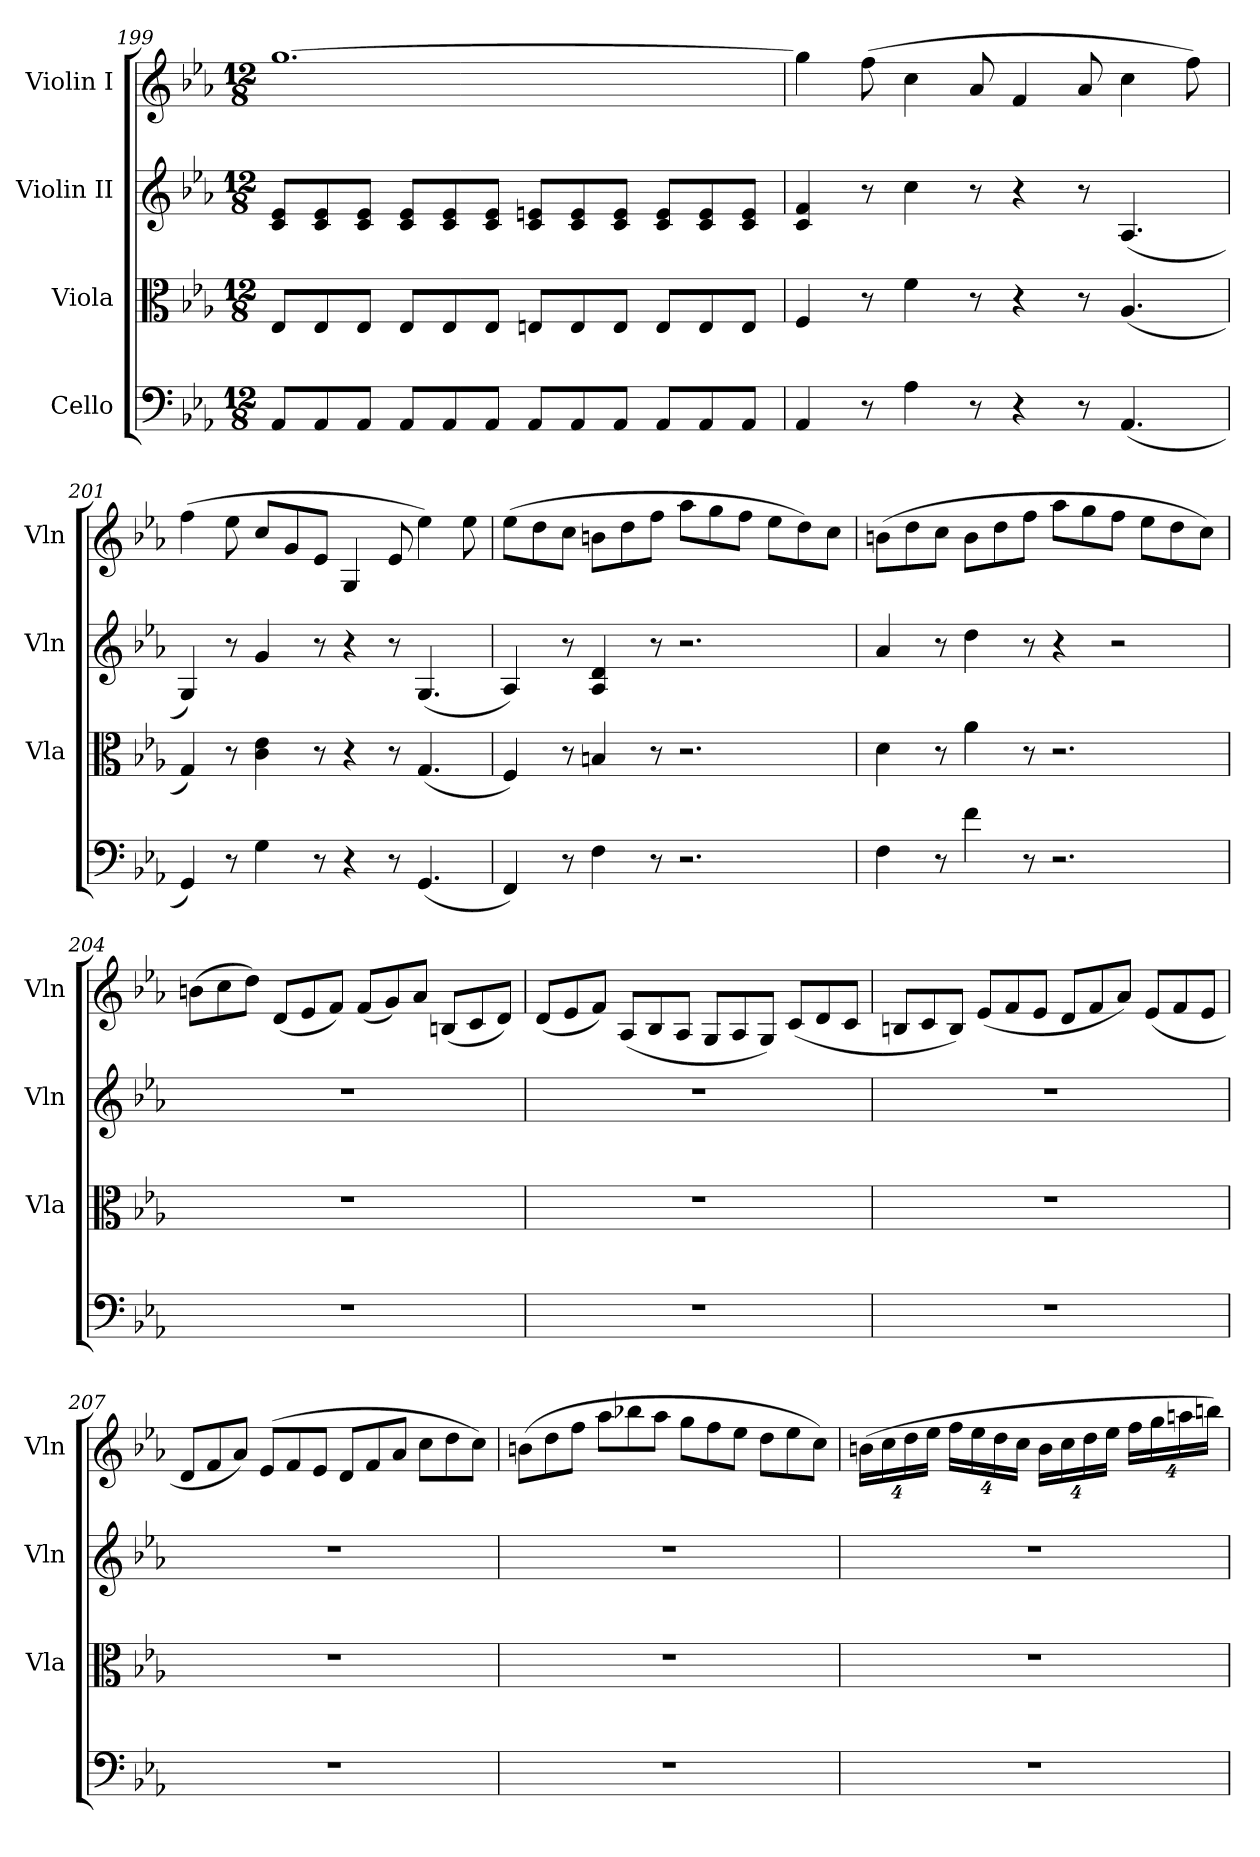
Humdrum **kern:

**kern	**kern	**kern	**kern
*part4	*part3	*part2	*part1
*staff4	*staff3	*staff2	*staff1
*I"Cello	*I"Viola	*I"Violin II	*I"Violin I
*	*I'Vla	*I'Vln	*I'Vln
*clefF4	*clefC3	*clefG2	*clefG2
*k[b-e-a-]	*k[b-e-a-]	*k[b-e-a-]	*k[b-e-a-]
*M12/8	*M12/8	*M12/8	*M12/8
=199	=199	=199	=199
8AA-/L	8E-/L	8c/ 8e-/L	[1.gg
8AA-/	8E-/	8c/ 8e-/	.
8AA-/J	8E-/J	8c/ 8e-/J	.
8AA-/L	8E-/L	8c/ 8e-/L	.
8AA-/	8E-/	8c/ 8e-/	.
8AA-/J	8E-/J	8c/ 8e-/J	.
8AA-/L	8En/L	8c/ 8en/L	.
8AA-/	8E/	8c/ 8e/	.
8AA-/J	8E/J	8c/ 8e/J	.
8AA-/L	8E/L	8c/ 8e/L	.
8AA-/	8E/	8c/ 8e/	.
8AA-/J	8E/J	8c/ 8e/J	.
=200	=200	=200	=200
4AA-/	4F/	4c/ 4f/	4gg\]
8r	8r	8r	(>8ff\
4A-\	4f\	4cc\	4cc\
8r	8r	8r	8a-/
4r	4r	4r	4f/
8r	8r	8r	8a-/
(<4.AA-/	(<4.A-/	(<4.A-/	4cc\
.	.	.	8ff\)
!!LO:LB:g=z
=201	=201	=201	=201
4GG/)	4G/)	4G/)	(>4ff\
8r	8r	8r	8ee-\
4G\	4c\ 4e-\	4g/	8cc/L
.	.	.	8g/
8r	8r	8r	8e-/J
4r	4r	4r	4G/
8r	8r	8r	8e-/
(<4.GG/	(<4.G/	(<4.G/	4ee-\)
.	.	.	8ee-\
=202	=202	=202	=202
4FF/)	4F/)	4A-/)	(>8ee-\L
.	.	.	8dd\
8r	8r	8r	8cc\J
4F\	4Bn/	4A-/ 4d/	8bn\L
.	.	.	8dd\
8r	8r	8r	8ff\J
2.r	2.r	2.r	8aa-\L
.	.	.	8gg\
.	.	.	8ff\J
.	.	.	8ee-\L
.	.	.	8dd\)
.	.	.	8cc\J
=203	=203	=203	=203
4F\	4d\	4a-/	(>8bn\L
.	.	.	8dd\
8r	8r	8r	8cc\J
4f\	4a-\	4dd\	8b\L
.	.	.	8dd\
8r	8r	8r	8ff\J
2.r	2.r	4r	8aa-\L
.	.	.	8gg\
.	.	2r	8ff\J
.	.	.	8ee-\L
.	.	.	8dd\
.	.	.	8cc\J)
=204	=204	=204	=204
1.r	1.r	1.r	(>8bn\L
.	.	.	8cc\
.	.	.	8dd\J)
.	.	.	(<8d/L
.	.	.	8e-/
.	.	.	8f/J)
.	.	.	(<8f/L
.	.	.	8g/)
.	.	.	8a-/J
.	.	.	(<8Bn/L
.	.	.	8c/
.	.	.	8d/J)
=205	=205	=205	=205
1.r	1.r	1.r	(<8d/L
.	.	.	8e-/
.	.	.	8f/J)
.	.	.	(<8A-/L
.	.	.	8B-/
.	.	.	8A-/J
.	.	.	8G/L
.	.	.	8A-/
.	.	.	8G/J)
.	.	.	(<8c/L
.	.	.	8d/
.	.	.	8c/J
=206	=206	=206	=206
1.r	1.r	1.r	8Bn/L
.	.	.	8c/
.	.	.	8B/J)
.	.	.	(<8e-/L
.	.	.	8f/
.	.	.	8e-/J
.	.	.	8d/L
.	.	.	8f/
.	.	.	8a-/J)
.	.	.	(<8e-/L
.	.	.	8f/
.	.	.	8e-/J
!!LO:LB:g=z
=207	=207	=207	=207
1.r	1.r	1.r	8d/L
.	.	.	8f/
.	.	.	8a-/J)
.	.	.	(>8e-/L
.	.	.	8f/
.	.	.	8e-/J
.	.	.	8d/L
.	.	.	8f/
.	.	.	8a-/J
.	.	.	8cc\L
.	.	.	8dd\
.	.	.	8cc\J)
=208	=208	=208	=208
1.r	1.r	1.r	(>8bn\L
.	.	.	8dd\
.	.	.	8ff\J
.	.	.	8aa-\L
.	.	.	8bb-X\
.	.	.	8aa-\J
.	.	.	8gg\L
.	.	.	8ff\
.	.	.	8ee-\J
.	.	.	8dd\L
.	.	.	8ee-\
.	.	.	8cc\J)
=209	=209	=209	=209
*	*	*	*Xbrackettup
1.r	1.r	1.r	(>32%3bn\L
.	.	.	32%3cc\
.	.	.	32%3dd\
.	.	.	32%3ee-\J
.	.	.	32%3ff\L
.	.	.	32%3ee-\
.	.	.	32%3dd\
.	.	.	32%3cc\J
.	.	.	32%3b\L
.	.	.	32%3cc\
.	.	.	32%3dd\
.	.	.	32%3ee-\J
.	.	.	32%3ff\L
.	.	.	32%3gg\
.	.	.	32%3aan\
.	.	.	32%3bbn\J)
=	=	=	=
*-	*-	*-	*-
